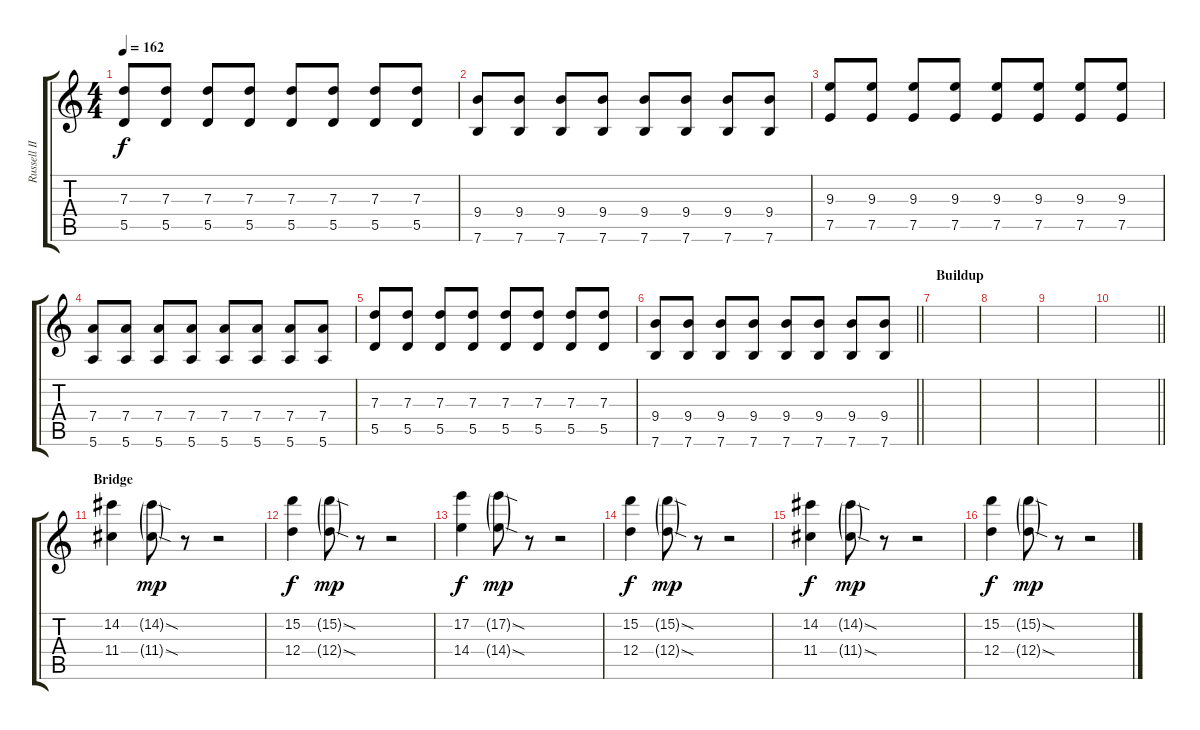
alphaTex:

\track ("Russell II" "Russell II") {instrument overdrivenguitar}
\staff {score tabs}
\tuning (E4 B3 G3 D3 A2 E2) {hide}
\ts (4 4)
\tempo 162
\clef g2
\ks c
(7.3 5.5).8{dy f volume 4} (7.3 5.5).8 (7.3 5.5).8 (7.3 5.5).8 (7.3 5.5).8 (7.3 5.5).8 (7.3 5.5).8 (7.3 5.5).8 |
(9.4 7.6).8 (9.4 7.6).8 (9.4 7.6).8 (9.4 7.6).8 (9.4 7.6).8 (9.4 7.6).8 (9.4 7.6).8 (9.4 7.6).8 |
(9.3 7.5).8 (9.3 7.5).8 (9.3 7.5).8 (9.3 7.5).8 (9.3 7.5).8 (9.3 7.5).8 (9.3 7.5).8 (9.3 7.5).8 |
(7.4 5.6).8 (7.4 5.6).8 (7.4 5.6).8 (7.4 5.6).8 (7.4 5.6).8 (7.4 5.6).8 (7.4 5.6).8 (7.4 5.6).8 |
(7.3 5.5).8 (7.3 5.5).8 (7.3 5.5).8 (7.3 5.5).8 (7.3 5.5).8 (7.3 5.5).8 (7.3 5.5).8 (7.3 5.5).8 |
\barLineRight lightlight
(9.4 7.6).8 (9.4 7.6).8 (9.4 7.6).8 (9.4 7.6).8 (9.4 7.6).8 (9.4 7.6).8 (9.4 7.6).8 (9.4 7.6).8 |
\section ("" "Buildup")
|
|
|
\barLineRight lightlight
|
\section ("" "Bridge")
(14.2 11.4).4 (14.2{sod g} 11.4{sod g}).8{dy mp} r.8 r.2 |
(15.2 12.4).4{dy f} (15.2{sod g} 12.4{sod g}).8{dy mp} r.8 r.2 |
(17.2 14.4).4{dy f} (17.2{sod g} 14.4{sod g}).8{dy mp} r.8 r.2 |
(15.2 12.4).4{dy f} (15.2{sod g} 12.4{sod g}).8{dy mp} r.8 r.2 |
(14.2 11.4).4{dy f} (14.2{sod g} 11.4{sod g}).8{dy mp} r.8 r.2 |
(15.2 12.4).4{dy f} (15.2{sod g} 12.4{sod g}).8{dy mp} r.8 r.2
